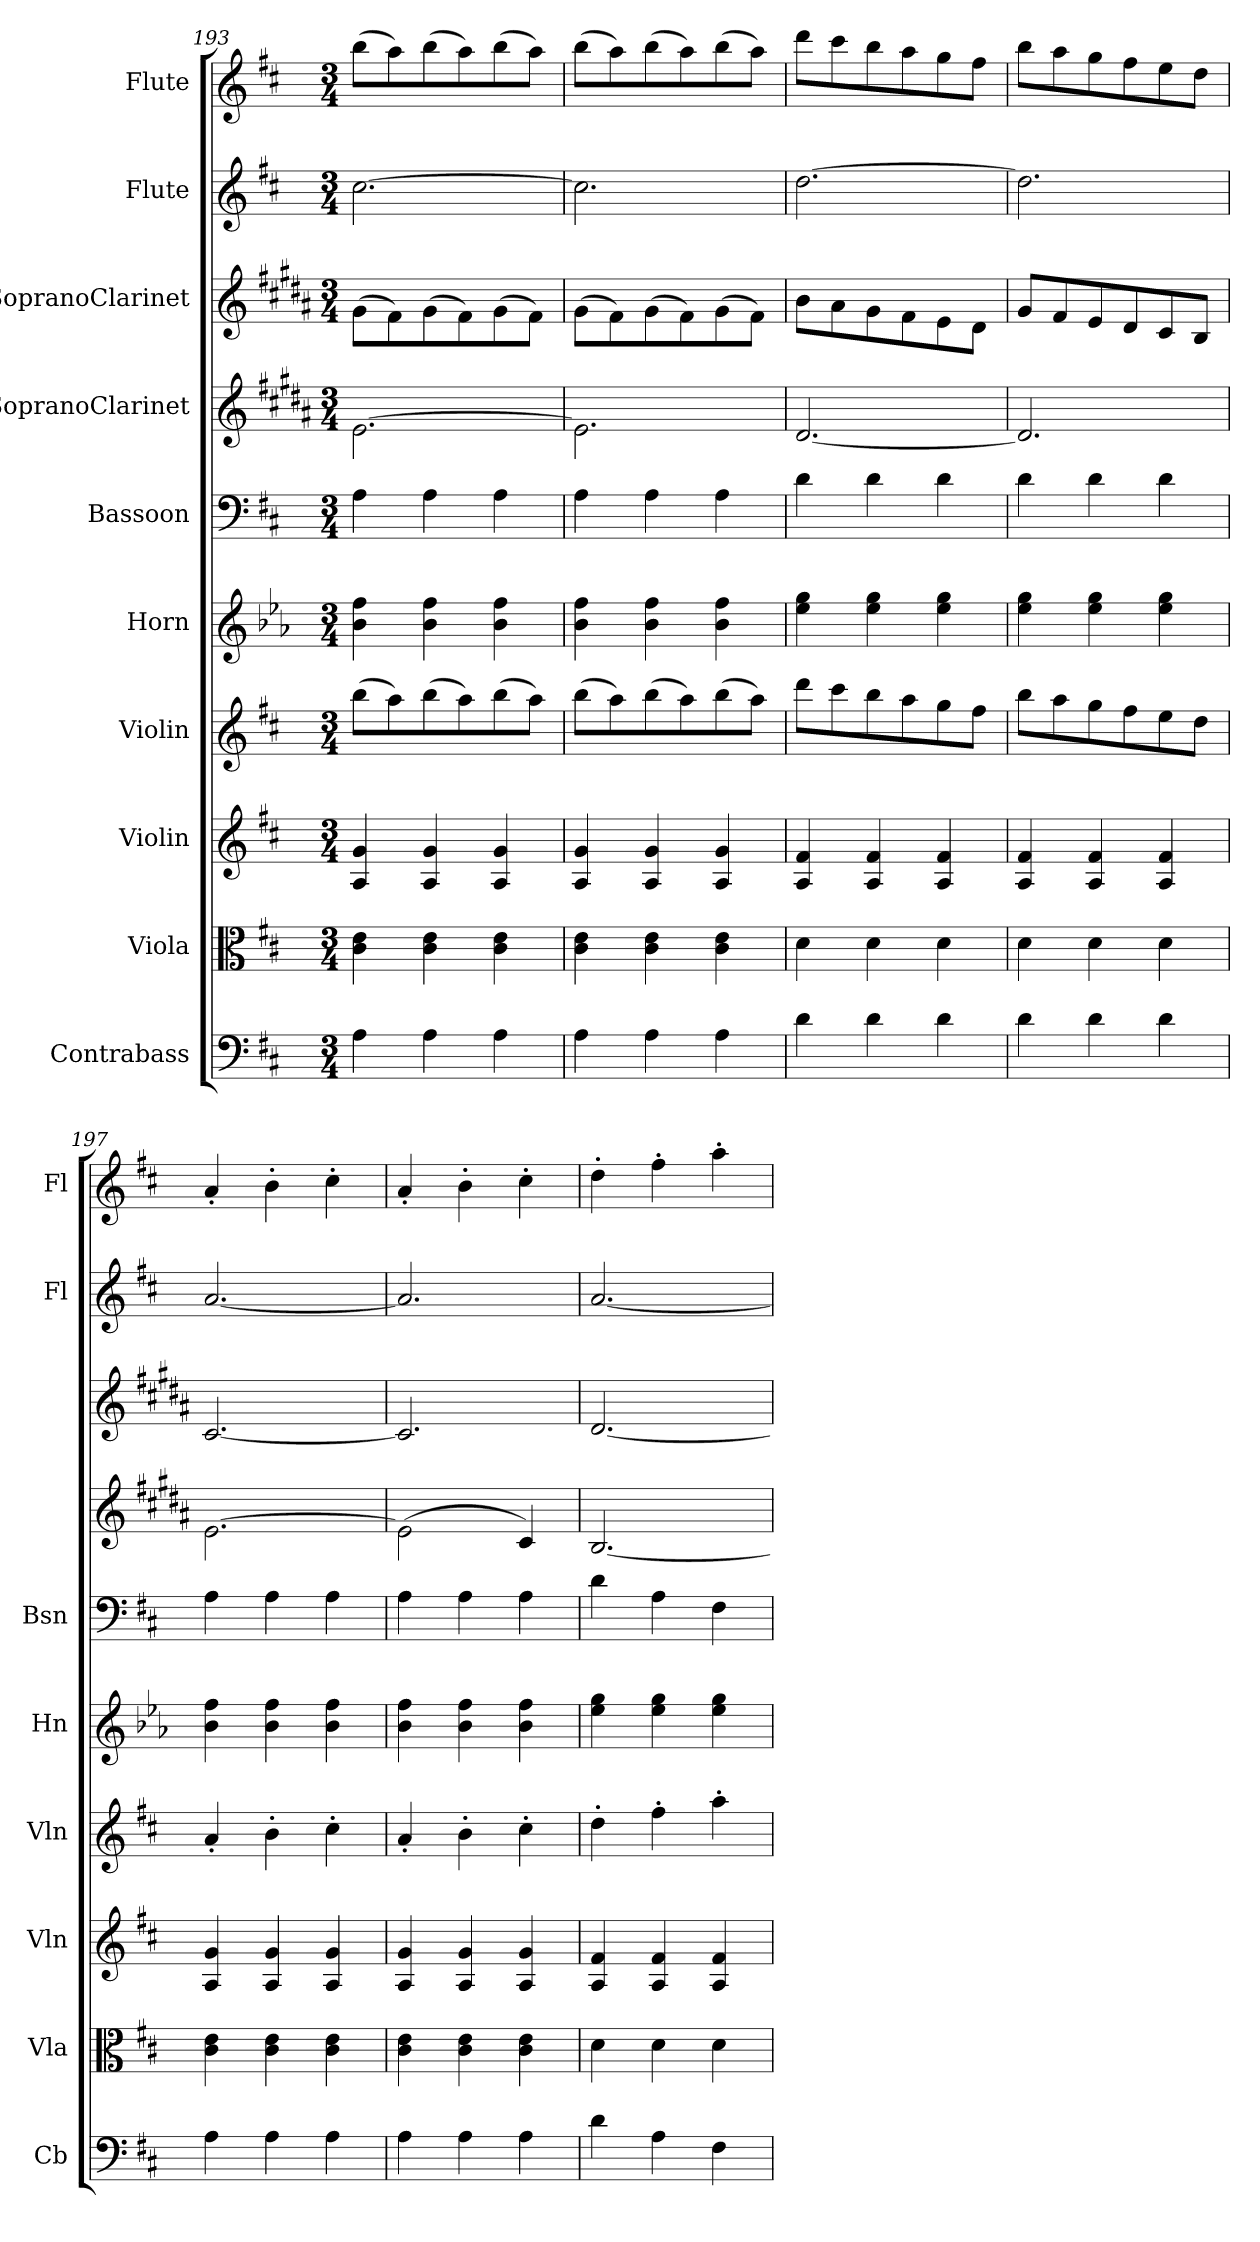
**kern	**kern	**kern	**kern	**kern	**kern	**kern	**kern	**kern	**kern
*part10	*part9	*part8	*part7	*part6	*part5	*part4	*part3	*part2	*part1
*staff10	*staff9	*staff8	*staff7	*staff6	*staff5	*staff4	*staff3	*staff2	*staff1
*I"Contrabass	*I"Viola	*I"Violin	*I"Violin	*I"Horn	*I"Bassoon	*I"SopranoClarinet	*I"SopranoClarinet	*I"Flute	*I"Flute
*I'Cb	*I'Vla	*I'Vln	*I'Vln	*I'Hn	*I'Bsn	*	*	*I'Fl	*I'Fl
*clefF4	*clefC3	*clefG2	*clefG2	*clefG2	*clefF4	*clefG2	*clefG2	*clefG2	*clefG2
*	*	*	*	*ITrd1c1	*	*ITrd-2c-3	*ITrd-2c-3	*	*
*k[f#c#]	*k[f#c#]	*k[f#c#]	*k[f#c#]	*k[f#c#]	*k[f#c#]	*k[f#c#]	*k[f#c#]	*k[f#c#]	*k[f#c#]
*D:	*D:	*D:	*D:	*D:	*D:	*D:	*D:	*D:	*D:
*M3/4	*M3/4	*M3/4	*M3/4	*M3/4	*M3/4	*M3/4	*M3/4	*M3/4	*M3/4
=193	=193	=193	=193	=193	=193	=193	=193	=193	=193
4A\	4c#\ 4e\	4A/ 4g/	(8bb\L	4a\ 4ee\	4A\	[2.g\	(8b\L	[2.cc#\	(8bb\L
.	.	.	8aa\)	.	.	.	8a\)	.	8aa\)
4A\	4c#\ 4e\	4A/ 4g/	(8bb\	4a\ 4ee\	4A\	.	(8b\	.	(8bb\
.	.	.	8aa\)	.	.	.	8a\)	.	8aa\)
4A\	4c#\ 4e\	4A/ 4g/	(8bb\	4a\ 4ee\	4A\	.	(8b\	.	(8bb\
.	.	.	8aa\J)	.	.	.	8a\J)	.	8aa\J)
=194	=194	=194	=194	=194	=194	=194	=194	=194	=194
4A\	4c#\ 4e\	4A/ 4g/	(8bb\L	4a\ 4ee\	4A\	2.g\]	(8b\L	2.cc#\]	(8bb\L
.	.	.	8aa\)	.	.	.	8a\)	.	8aa\)
4A\	4c#\ 4e\	4A/ 4g/	(8bb\	4a\ 4ee\	4A\	.	(8b\	.	(8bb\
.	.	.	8aa\)	.	.	.	8a\)	.	8aa\)
4A\	4c#\ 4e\	4A/ 4g/	(8bb\	4a\ 4ee\	4A\	.	(8b\	.	(8bb\
.	.	.	8aa\J)	.	.	.	8a\J)	.	8aa\J)
=195	=195	=195	=195	=195	=195	=195	=195	=195	=195
4d\	4d\	4A/ 4f#/	8ddd\L	4dd\ 4ff#\	4d\	[2.f#/	8dd\L	[2.dd\	8ddd\L
.	.	.	8ccc#\	.	.	.	8cc#\	.	8ccc#\
4d\	4d\	4A/ 4f#/	8bb\	4dd\ 4ff#\	4d\	.	8b\	.	8bb\
.	.	.	8aa\	.	.	.	8a\	.	8aa\
4d\	4d\	4A/ 4f#/	8gg\	4dd\ 4ff#\	4d\	.	8g\	.	8gg\
.	.	.	8ff#\J	.	.	.	8f#\J	.	8ff#\J
=196	=196	=196	=196	=196	=196	=196	=196	=196	=196
4d\	4d\	4A/ 4f#/	8bb\L	4dd\ 4ff#\	4d\	2.f#/]	8b/L	2.dd\]	8bb\L
.	.	.	8aa\	.	.	.	8a/	.	8aa\
4d\	4d\	4A/ 4f#/	8gg\	4dd\ 4ff#\	4d\	.	8g/	.	8gg\
.	.	.	8ff#\	.	.	.	8f#/	.	8ff#\
4d\	4d\	4A/ 4f#/	8ee\	4dd\ 4ff#\	4d\	.	8e/	.	8ee\
.	.	.	8dd\J	.	.	.	8d/J	.	8dd\J
=197	=197	=197	=197	=197	=197	=197	=197	=197	=197
4A\	4c#\ 4e\	4A/ 4g/	4a'/	4a\ 4ee\	4A\	[2.g\	[2.e/	[2.a/	4a'/
4A\	4c#\ 4e\	4A/ 4g/	4b'\	4a\ 4ee\	4A\	.	.	.	4b'\
4A\	4c#\ 4e\	4A/ 4g/	4cc#'\	4a\ 4ee\	4A\	.	.	.	4cc#'\
=198	=198	=198	=198	=198	=198	=198	=198	=198	=198
4A\	4c#\ 4e\	4A/ 4g/	4a'/	4a\ 4ee\	4A\	(2g\]	2.e/]	2.a/]	4a'/
4A\	4c#\ 4e\	4A/ 4g/	4b'\	4a\ 4ee\	4A\	.	.	.	4b'\
4A\	4c#\ 4e\	4A/ 4g/	4cc#'\	4a\ 4ee\	4A\	4e/)	.	.	4cc#'\
=199	=199	=199	=199	=199	=199	=199	=199	=199	=199
4d\	4d\	4A/ 4f#/	4dd'\	4dd\ 4ff#\	4d\	[2.d/	[2.f#/	[2.a/	4dd'\
4A\	4d\	4A/ 4f#/	4ff#'\	4dd\ 4ff#\	4A\	.	.	.	4ff#'\
4F#\	4d\	4A/ 4f#/	4aa'\	4dd\ 4ff#\	4F#\	.	.	.	4aa'\
=	=	=	=	=	=	=	=	=	=
*-	*-	*-	*-	*-	*-	*-	*-	*-	*-
